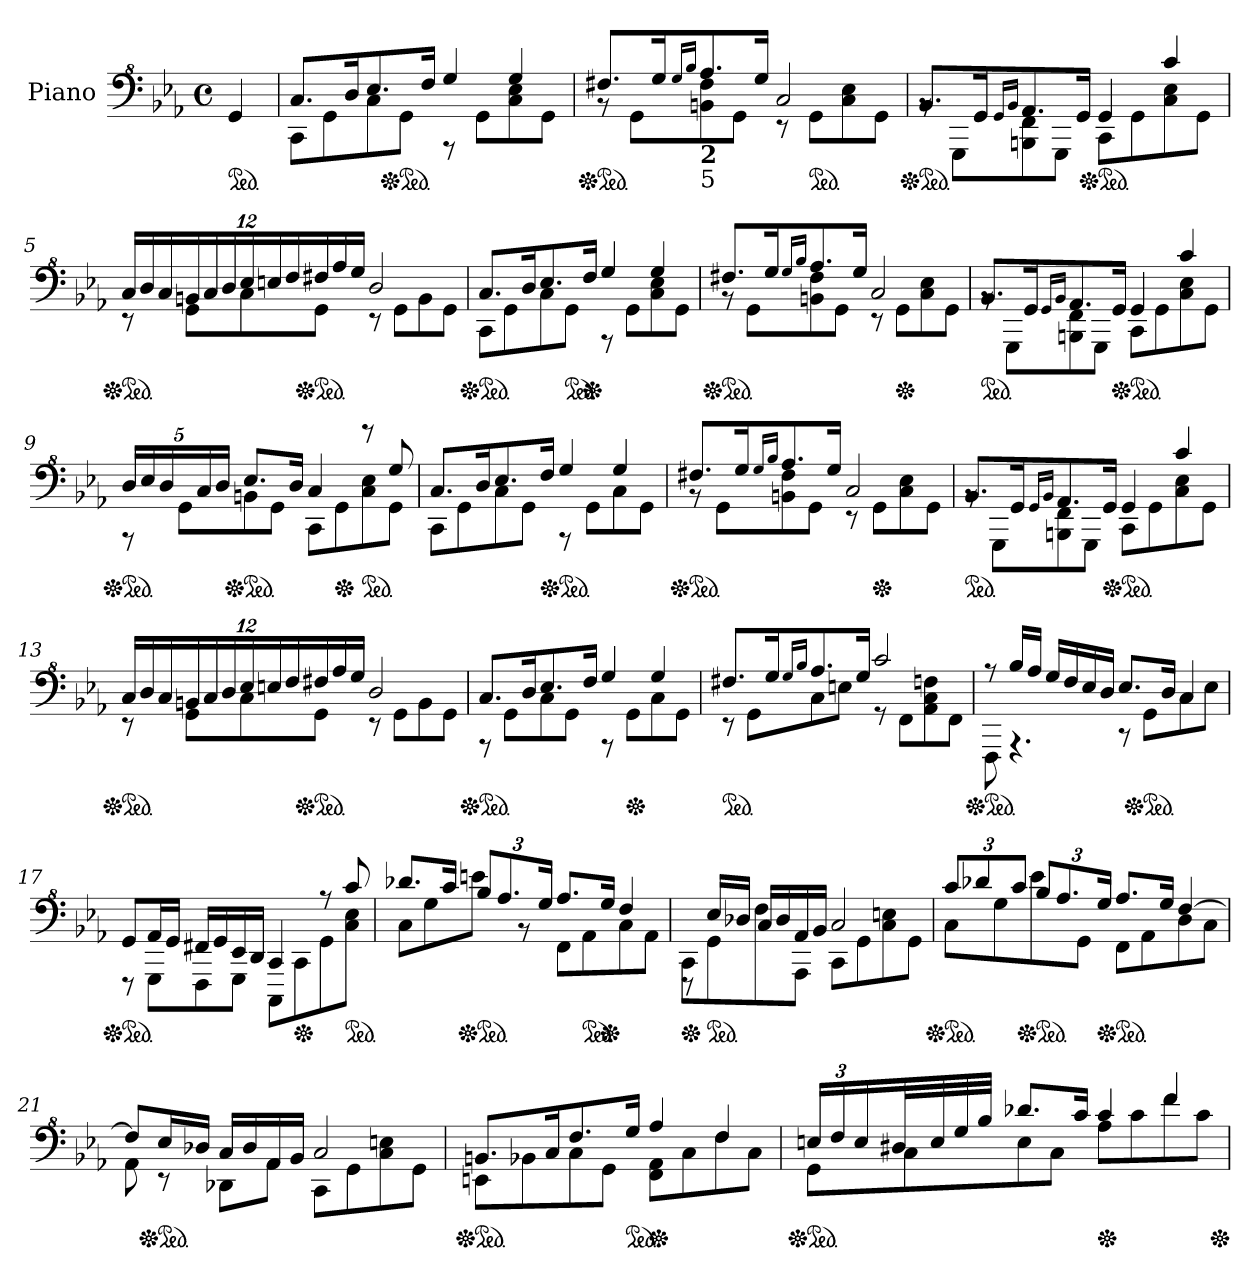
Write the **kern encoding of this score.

**kern
*part1
*staff1
*I"Piano
*I'Pno.
*clefF^4
*k[b-e-a-]
*M4/4
*met(c)
*MM60
*ped
=1
4G/
=2
*^
8C\L	8.c/L
8G\	.
.	16d/K
8c\	8.e-/
*Xped	*
*ped	*
8G\J	.
.	16f/Jk
8rAA	4g/
8G\L	.
8c\ 8e-\	4g/
8G\J	.
=3	=3
*Xped	*
*ped	*
8.f#X/L	8r
.	8G\L
16g/K	.
16qg/LL	.
16qb-/JJ	.
!LO:TX:b:B:t=2	!
!LO:TX:b:t=5	!
8.a-/	8Bn\ 8f#\
.	8G\J
16g/Jk	.
2c/	8r
*ped	*
.	8G\L
.	8c\ 8e-\
.	8G\J
=4	=4
*Xped	*
*ped	*
8.B-/L	8rB
.	8GG\L
16G/K	.
16qG/LL	.
16qB-/JJ	.
8.A-/	8BBn\ 8F\
.	8GG\J
16G/Jk	.
*Xped	*
*ped	*
4G/	8C\L
.	8G\
4cc/	8c\ 8e-\
.	8G\J
!!LO:LB:g=z	!!
=5	=5
*Xped	*
*ped	*
*Xbrackettup	*
24c/LL	8r
24d/	.
24c/	.
24Bn/	8G\L
24c/	.
24d/	.
24e-/	8c\
24en/	.
24f/	.
*Xped	*
*ped	*
24f#X/	8G\J
24a-/	.
24g/JJ	.
2d/	8r
.	8G\L
.	8B\
.	8G\J
=6	=6
*Xped	*
*ped	*
8C\L	8.c/L
8G\	.
.	16d/K
8c\	8.e-/
*ped	*
8G\J	.
*Xped	*
.	16f/Jk
8rAA	4g/
8G\L	.
8c\ 8e-\	4g/
8G\J	.
=7	=7
*Xped	*
*ped	*
8.f#X/L	8r
.	8G\L
16g/K	.
16qg/LL	.
16qb-/JJ	.
8.a-/	8Bn\ 8f#\
.	8G\J
16g/Jk	.
2c/	8r
*Xped	*
.	8G\L
.	8c\ 8e-\
.	8G\J
!!LO:LB:g=z	!!
=8	=8
*ped	*
8.B-/L	8rB
.	8GG\L
16G/K	.
16qG/LL	.
16qB-/JJ	.
8.A-/	8BBn\ 8F\
.	8GG\J
16G/Jk	.
*Xped	*
*ped	*
4G/	8C\L
.	8G\
4cc/	8c\ 8e-\
.	8G\J
=9	=9
*Xped	*
*ped	*
8rAA	20d/LL
.	20e-/
.	20d/
8G\L	.
.	20c/
.	20d/JJ
*Xped	*
*ped	*
8Bn\	8.e-/L
8G\J	.
.	16d/Jk
8C\L	4c/
*Xped	*
8G\	.
*ped	*
8c\ 8e-\	8rgg
8G\J	8g/
=10	=10
8C\L	8.c/L
8G\	.
.	16d/K
8c\	8.e-/
8G\J	.
.	16f/Jk
*Xped	*
*ped	*
8rAA	4g/
8G\L	.
8c\	4g/
8G\J	.
=11	=11
*Xped	*
*ped	*
8.f#X/L	8r
.	8G\L
16g/K	.
16qg/LL	.
16qb-/JJ	.
8.a-/	8Bn\ 8f#\
.	8G\J
16g/Jk	.
2c/	8r
*Xped	*
.	8G\L
.	8c\ 8e-\
.	8G\J
!!LO:LB:g=z	!!
=12	=12
*ped	*
8.B-/L	8rB
.	8GG\L
16G/K	.
16qG/LL	.
16qB-/JJ	.
8.A-/	8BBn\ 8F\
.	8GG\J
16G/Jk	.
*Xped	*
*ped	*
4G/	8C\L
.	8G\
4cc/	8c\ 8e-\
.	8G\J
=13	=13
*Xped	*
*ped	*
24c/LL	8r
24d/	.
24c/	.
24Bn/	8G\L
24c/	.
24d/	.
24e-/	8c\
24en/	.
24f/	.
*Xped	*
*ped	*
24f#X/	8G\J
24a-/	.
24g/JJ	.
2d/	8r
.	8G\L
.	8B\
.	8G\J
=14	=14
*Xped	*
*ped	*
8rAA	8.c/L
8G\L	.
.	16d/K
8c\	8.e-/
8G\J	.
.	16f/Jk
8rAA	4g/
*Xped	*
8G\L	.
8c\	4g/
8G\J	.
!!LO:LB:g=z	!!
=15	=15
*ped	*
8.f#X/L	8r
.	8G\L
16g/K	.
16qg/LL	.
16qb-/JJ	.
8.a-/	8c\
.	8en\J
16g/Jk	.
2cc/	8r
.	8F\L
.	8A-\ 8c\ 8fn\
.	8F\J
=16	=16
*Xped	*
*ped	*
8FF\	8ra
4.rAA	16b-/LL
.	16a-/JJ
.	16g/LL
.	16f/
.	16e-/
.	16d/JJ
8rC	8.e-/L
*Xped	*
*ped	*
8G\L	.
.	16d/Jk
8c\	4c/
8e-\J	.
=17	=17
*Xped	*
*ped	*
8rFF	8G/L
8GG\L	16A-/L
.	16G/JJ
8FF\	16F#X/LL
.	16G/
8GG\J	16E-/
.	16D/JJ
8CC\L	4C/
*Xped	*
8C\	.
8G\	8ra
*ped	*
8c\ 8e-\J	8cc/
!!LO:LB:g=z	!!
=18	=18
8.dd-X/L	8c\L
.	8g\
16cc/Jk	.
*Xped	*
*ped	*
12b-/L	8een\J
12.a-/	.
.	8r
24g/Jk	.
8F\L	8.a-/L
*ped	*
8A-\	.
*Xped	*
.	16g/Jk
8c\	4f/
8A-\J	.
=19	=19
*Xped	*
8C\L	8r
*ped	*
8G\	16e-/LL
.	16d-X/JJ
8f\	16c/LL
.	16d-/
8AA-\J	16A-/
.	16B-/JJ
2c/	8C\L
.	8G\
.	8c\ 8en\
.	8G\J
=20	=20
*Xped	*
*ped	*
12cc/L	8c\L
12dd-X/	.
.	8g\
12cc/J	.
*Xped	*
*ped	*
12b-/L	8ee-\
12.a-/	.
.	8G\J
*Xped	*
24g/Jk	.
*ped	*
8.a-/L	8F\L
.	8A-\
16g/Jk	.
[4f/	8d\
.	8c\J
!!LO:LB:g=z	!!
=21	=21
8f/L]	8A-\
*Xped	*
*ped	*
16e-/L	8r
16d-X/JJ	.
16c/LL	8D-X\L
16d-/	.
16A-/	8A-\J
16B-/JJ	.
2c/	8C\L
.	8G\
.	8c\ 8en\
.	8G\J
=22	=22
*Xped	*
*ped	*
8.Bn/L	8En\L
.	8B-X\
16c/K	.
8.f/	8c\
.	8G\J
*ped	*
16g/Jk	.
*Xped	*
4a-/	8F\ 8A-\L
.	8c\
4f/	8f\
.	8c\J
=23	=23
*Xped	*
*ped	*
24en/LL	8G\L
24f/	.
24e/	.
32d#X/L	8c\
32e/	.
32g/	.
32b-/JJJ	.
8.dd-X/L	8e\
.	8c\J
16cc/Jk	.
*Xped	*
4cc/	8a-\L
.	8cc\
4ff/	8ff\
.	8cc\J
*Xped	*
*v	*v
=
*-
